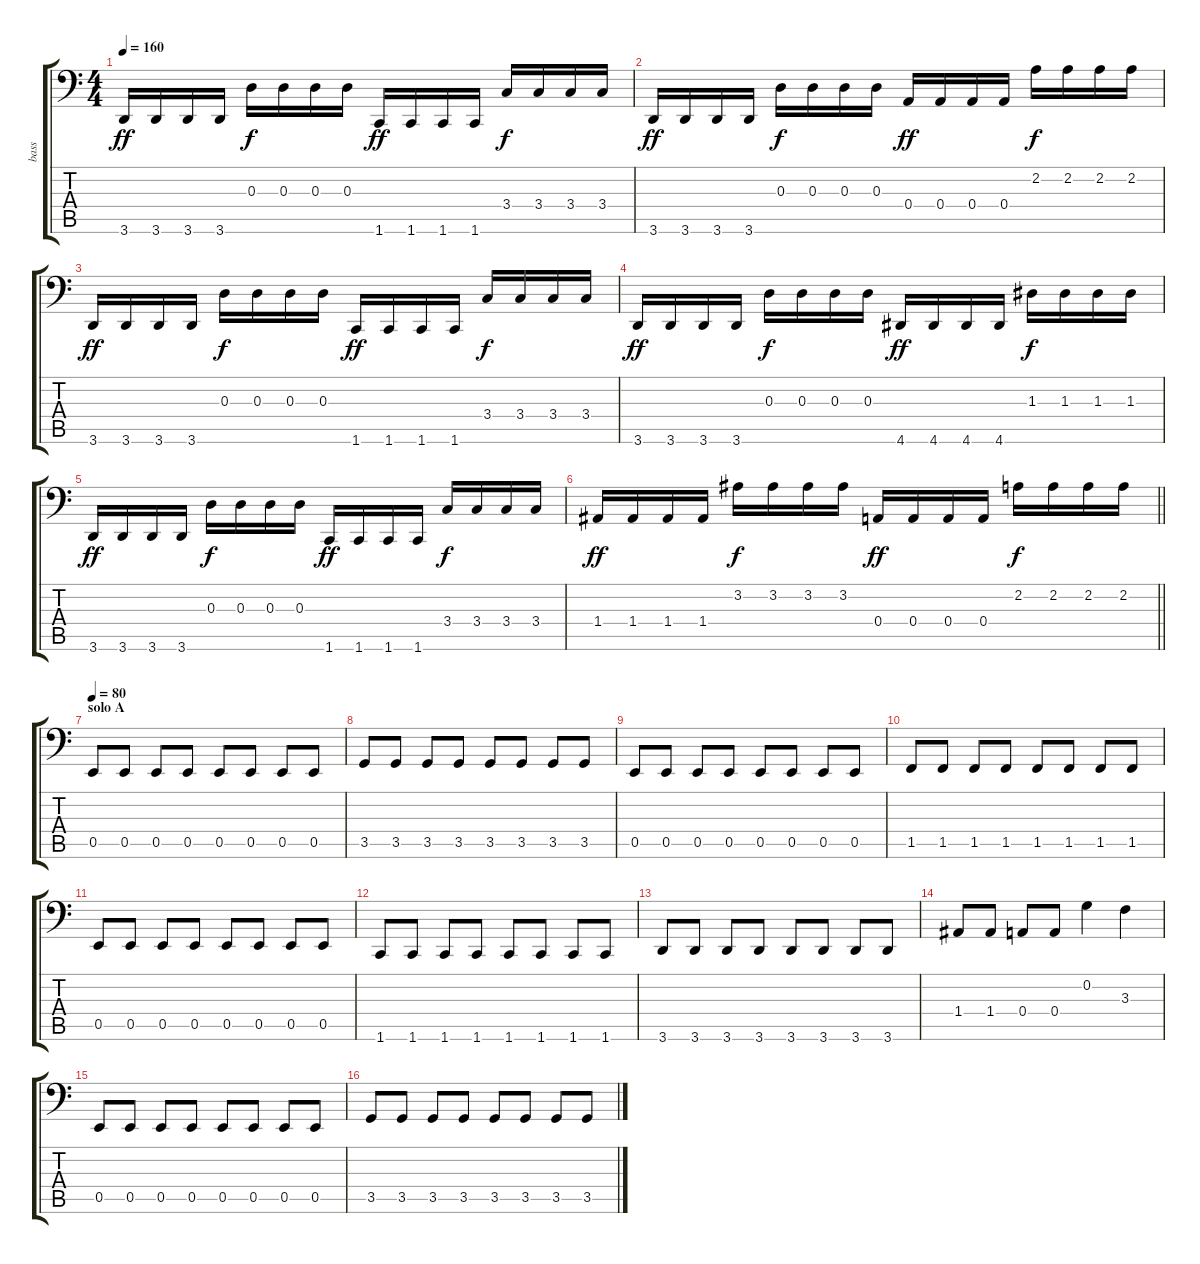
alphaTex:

\track ("bass" "bass") {instrument electricbassfinger}
\staff {score tabs}
\tuning (C3 G2 D2 A1 E1 B0) {hide}
\ts (4 4)
\tempo 160
\clef f4
\ks c
3.6.16{dy ff} 3.6.16 3.6.16 3.6.16 0.3.16{dy f} 0.3.16 0.3.16 0.3.16 1.6.16{dy ff} 1.6.16 1.6.16 1.6.16 3.4.16{dy f} 3.4.16 3.4.16 3.4.16 |
3.6.16{dy ff} 3.6.16 3.6.16 3.6.16 0.3.16{dy f} 0.3.16 0.3.16 0.3.16 0.4.16{dy ff} 0.4.16 0.4.16 0.4.16 2.2.16{dy f} 2.2.16 2.2.16 2.2.16 |
3.6.16{dy ff} 3.6.16 3.6.16 3.6.16 0.3.16{dy f} 0.3.16 0.3.16 0.3.16 1.6.16{dy ff} 1.6.16 1.6.16 1.6.16 3.4.16{dy f} 3.4.16 3.4.16 3.4.16 |
3.6.16{dy ff} 3.6.16 3.6.16 3.6.16 0.3.16{dy f} 0.3.16 0.3.16 0.3.16 4.6.16{dy ff} 4.6.16 4.6.16 4.6.16 1.3.16{dy f} 1.3.16 1.3.16 1.3.16 |
3.6.16{dy ff} 3.6.16 3.6.16 3.6.16 0.3.16{dy f} 0.3.16 0.3.16 0.3.16 1.6.16{dy ff} 1.6.16 1.6.16 1.6.16 3.4.16{dy f} 3.4.16 3.4.16 3.4.16 |
\barLineRight lightlight
1.4.16{dy ff} 1.4.16 1.4.16 1.4.16 3.2.16{dy f} 3.2.16 3.2.16 3.2.16 0.4.16{dy ff} 0.4.16 0.4.16 0.4.16 2.2.16{dy f} 2.2.16 2.2.16 2.2.16 |
\section ("" "solo A")
\tempo 80
0.5.8 0.5.8 0.5.8 0.5.8 0.5.8 0.5.8 0.5.8 0.5.8 |
3.5.8 3.5.8 3.5.8 3.5.8 3.5.8 3.5.8 3.5.8 3.5.8 |
0.5.8 0.5.8 0.5.8 0.5.8 0.5.8 0.5.8 0.5.8 0.5.8 |
1.5.8 1.5.8 1.5.8 1.5.8 1.5.8 1.5.8 1.5.8 1.5.8 |
0.5.8 0.5.8 0.5.8 0.5.8 0.5.8 0.5.8 0.5.8 0.5.8 |
1.6.8 1.6.8 1.6.8 1.6.8 1.6.8 1.6.8 1.6.8 1.6.8 |
3.6.8 3.6.8 3.6.8 3.6.8 3.6.8 3.6.8 3.6.8 3.6.8 |
1.4.8 1.4.8 0.4.8 0.4.8 0.2.4 3.3.4 |
0.5.8 0.5.8 0.5.8 0.5.8 0.5.8 0.5.8 0.5.8 0.5.8 |
3.5.8 3.5.8 3.5.8 3.5.8 3.5.8 3.5.8 3.5.8 3.5.8
